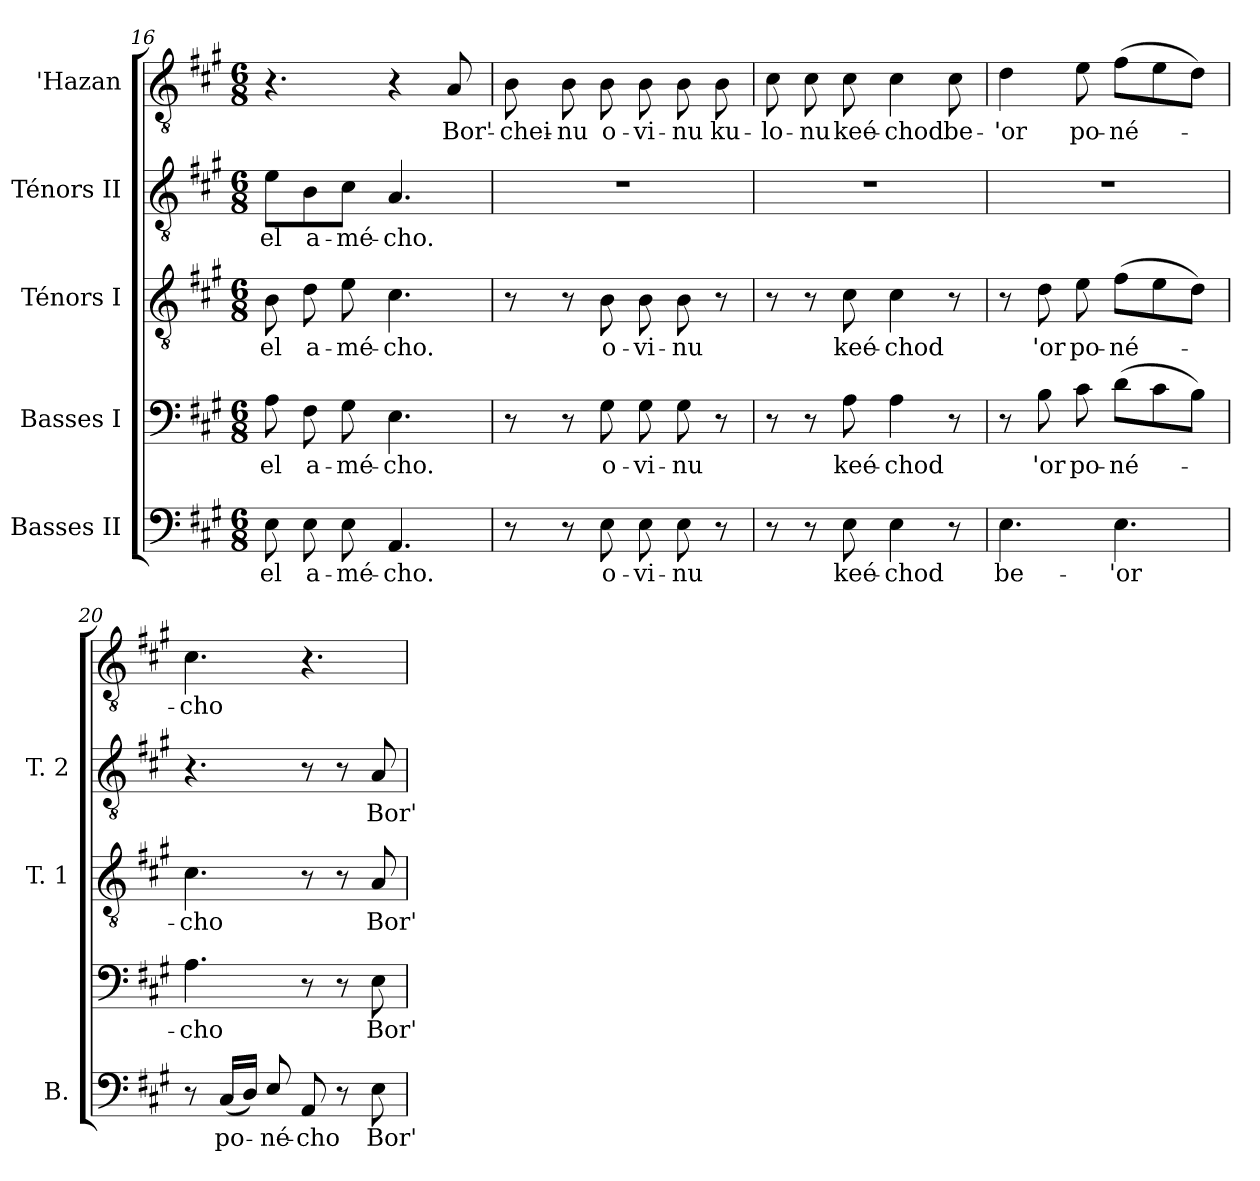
**kern	**text	**kern	**text	**kern	**text	**kern	**text	**kern	**text
*part5	*part5	*part4	*part4	*part3	*part3	*part2	*part2	*part1	*part1
*staff5	*staff5	*staff4	*staff4	*staff3	*staff3	*staff2	*staff2	*staff1	*staff1
*I"Basses II	*	*I"Basses I	*	*I"Ténors I	*	*I"Ténors II	*	*I"'Hazan	*
*I'B.	*	*	*	*I'T. 1	*	*I'T. 2	*	*	*
*clefF4	*	*clefF4	*	*clefGv2	*	*clefGv2	*	*clefGv2	*
*	*	*	*	*ITrd7c12	*	*ITrd7c12	*	*ITrd7c12	*
*k[f#c#g#]	*	*k[f#c#g#]	*	*k[f#c#g#]	*	*k[f#c#g#]	*	*k[f#c#g#]	*
*A:	*	*A:	*	*A:	*	*A:	*	*A:	*
*M6/8	*	*M6/8	*	*M6/8	*	*M6/8	*	*M6/8	*
=16	=16	=16	=16	=16	=16	=16	=16	=16	=16
!	!LO:LY:b:color=#000000	!	!	!	!	!	!	!	!
!	!	!	!LO:LY:b:color=#000000	!	!	!	!	!	!
!	!	!	!	!	!LO:LY:b:color=#000000	!	!	!	!
!	!	!	!	!	!	!	!LO:LY:b:color=#000000	!	!
8Ei\	-el	8Ai\	-el	8BBi\	-el	8Ei\L	-el	4.r	.
!	!LO:LY:b:color=#000000	!	!	!	!	!	!	!	!
!	!	!	!LO:LY:b:color=#000000	!	!	!	!	!	!
!	!	!	!	!	!LO:LY:b:color=#000000	!	!	!	!
!	!	!	!	!	!	!	!LO:LY:b:color=#000000	!	!
8Ei\	a-	8F#i\	a-	8Di\	a-	8BBi\	a-	.	.
!	!LO:LY:b:color=#000000	!	!	!	!	!	!	!	!
!	!	!	!LO:LY:b:color=#000000	!	!	!	!	!	!
!	!	!	!	!	!LO:LY:b:color=#000000	!	!	!	!
!	!	!	!	!	!	!	!LO:LY:b:color=#000000	!	!
8Ei\	-mé-	8G#i\	-mé-	8Ei\	-mé-	8C#i\J	-mé-	.	.
!	!LO:LY:b:color=#000000	!	!	!	!	!	!	!	!
!	!	!	!LO:LY:b:color=#000000	!	!	!	!	!	!
!	!	!	!	!	!LO:LY:b:color=#000000	!	!	!	!
!	!	!	!	!	!	!	!LO:LY:b:color=#000000	!	!
4.AAi/	-cho.	4.Ei\	-cho.	4.C#i\	-cho.	4.AAi/	-cho.	4r	.
!	!	!	!	!	!	!	!	!	!LO:LY:b:color=#000000
.	.	.	.	.	.	.	.	8AAi/	Bor'-
=17	=17	=17	=17	=17	=17	=17	=17	=17	=17
!	!	!	!	!	!	!LO:N:vis=1	!	!	!
!	!	!	!	!	!	!	!	!	!LO:LY:b:color=#000000
8r	.	8r	.	8r	.	2.r	.	8BBi\	-chei-
!	!	!	!	!	!	!	!	!	!LO:LY:b:color=#000000
8r	.	8r	.	8r	.	.	.	8BBi\	-nu
!	!LO:LY:b:color=#000000	!	!	!	!	!	!	!	!
!	!	!	!LO:LY:b:color=#000000	!	!	!	!	!	!
!	!	!	!	!	!LO:LY:b:color=#000000	!	!	!	!
!	!	!	!	!	!	!	!	!	!LO:LY:b:color=#000000
8Ei\	o-	8G#i\	o-	8BBi\	o-	.	.	8BBi\	o-
!	!LO:LY:b:color=#000000	!	!	!	!	!	!	!	!
!	!	!	!LO:LY:b:color=#000000	!	!	!	!	!	!
!	!	!	!	!	!LO:LY:b:color=#000000	!	!	!	!
!	!	!	!	!	!	!	!	!	!LO:LY:b:color=#000000
8Ei\	-vi-	8G#i\	-vi-	8BBi\	-vi-	.	.	8BBi\	-vi-
!	!LO:LY:b:color=#000000	!	!	!	!	!	!	!	!
!	!	!	!LO:LY:b:color=#000000	!	!	!	!	!	!
!	!	!	!	!	!LO:LY:b:color=#000000	!	!	!	!
!	!	!	!	!	!	!	!	!	!LO:LY:b:color=#000000
8Ei\	-nu	8G#i\	-nu	8BBi\	-nu	.	.	8BBi\	-nu
!	!	!	!	!	!	!	!	!	!LO:LY:b:color=#000000
8r	.	8r	.	8r	.	.	.	8BBi\	ku-
=18	=18	=18	=18	=18	=18	=18	=18	=18	=18
!	!	!	!	!	!	!LO:N:vis=1	!	!	!
!	!	!	!	!	!	!	!	!	!LO:LY:b:color=#000000
8r	.	8r	.	8r	.	2.r	.	8C#i\	-lo-
!	!	!	!	!	!	!	!	!	!LO:LY:b:color=#000000
8r	.	8r	.	8r	.	.	.	8C#i\	-nu
!	!LO:LY:b:color=#000000	!	!	!	!	!	!	!	!
!	!	!	!LO:LY:b:color=#000000	!	!	!	!	!	!
!	!	!	!	!	!LO:LY:b:color=#000000	!	!	!	!
!	!	!	!	!	!	!	!	!	!LO:LY:b:color=#000000
8Ei\	keé-	8Ai\	keé-	8C#i\	keé-	.	.	8C#i\	keé-
!	!LO:LY:b:color=#000000	!	!	!	!	!	!	!	!
!	!	!	!LO:LY:b:color=#000000	!	!	!	!	!	!
!	!	!	!	!	!LO:LY:b:color=#000000	!	!	!	!
!	!	!	!	!	!	!	!	!	!LO:LY:b:color=#000000
4Ei\	-chod	4Ai\	-chod	4C#i\	-chod	.	.	4C#i\	-chod
!	!	!	!	!	!	!	!	!	!LO:LY:b:color=#000000
8r	.	8r	.	8r	.	.	.	8C#i\	be-
=19	=19	=19	=19	=19	=19	=19	=19	=19	=19
!	!LO:LY:b:color=#000000	!	!	!	!	!LO:N:vis=1	!	!	!
!	!	!	!	!	!	!	!	!	!LO:LY:b:color=#000000
4.Ei\	be-	8r	.	8r	.	2.r	.	4Di\	-'or
!	!	!	!LO:LY:b:color=#000000	!	!	!	!	!	!
!	!	!	!	!	!LO:LY:b:color=#000000	!	!	!	!
.	.	8Bi\	'or	8Di\	'or	.	.	.	.
!	!	!	!LO:LY:b:color=#000000	!	!	!	!	!	!
!	!	!	!	!	!LO:LY:b:color=#000000	!	!	!	!
!	!	!	!	!	!	!	!	!	!LO:LY:b:color=#000000
.	.	8c#i\	po-	8Ei\	po-	.	.	8Ei\	po-
!	!LO:LY:b:color=#000000	!	!	!	!	!	!	!	!
!	!	!	!LO:LY:b:color=#000000	!	!	!	!	!	!
!	!	!	!	!	!LO:LY:b:color=#000000	!	!	!	!
!	!	!	!	!	!	!	!	!	!LO:LY:b:color=#000000
4.Ei\	-'or	(8di\L	-né-	(8F#i\L	-né-	.	.	(8F#i\L	-né-
.	.	8c#i\	.	8Ei\	.	.	.	8Ei\	.
.	.	8Bi\J)	.	8Di\J)	.	.	.	8Di\J)	.
!!LO:PB:g=z
=20	=20	=20	=20	=20	=20	=20	=20	=20	=20
!	!	!	!LO:LY:b:color=#000000	!	!	!	!	!	!
!	!	!	!	!	!LO:LY:b:color=#000000	!	!	!	!
!	!	!	!	!	!	!	!	!	!LO:LY:b:color=#000000
8r	.	4.Ai\	-cho	4.C#i\	-cho	4.r	.	4.C#i\	-cho
!	!LO:LY:b:color=#000000	!	!	!	!	!	!	!	!
(16C#i/LL	po-	.	.	.	.	.	.	.	.
16Di/JJ)	.	.	.	.	.	.	.	.	.
!	!LO:LY:b:color=#000000	!	!	!	!	!	!	!	!
8Ei/	-né-	.	.	.	.	.	.	.	.
!	!LO:LY:b:color=#000000	!	!	!	!	!	!	!	!
8AAi/	-cho	8r	.	8r	.	8r	.	4.r	.
8r	.	8r	.	8r	.	8r	.	.	.
!	!LO:LY:b:color=#000000	!	!	!	!	!	!	!	!
!	!	!	!LO:LY:b:color=#000000	!	!	!	!	!	!
!	!	!	!	!	!LO:LY:b:color=#000000	!	!	!	!
!	!	!	!	!	!	!	!LO:LY:b:color=#000000	!	!
8Ei\	Bor'-	8Ei\	Bor'-	8AAi/	Bor'-	8AAi/	Bor'-	.	.
=	=	=	=	=	=	=	=	=	=
*-	*-	*-	*-	*-	*-	*-	*-	*-	*-
